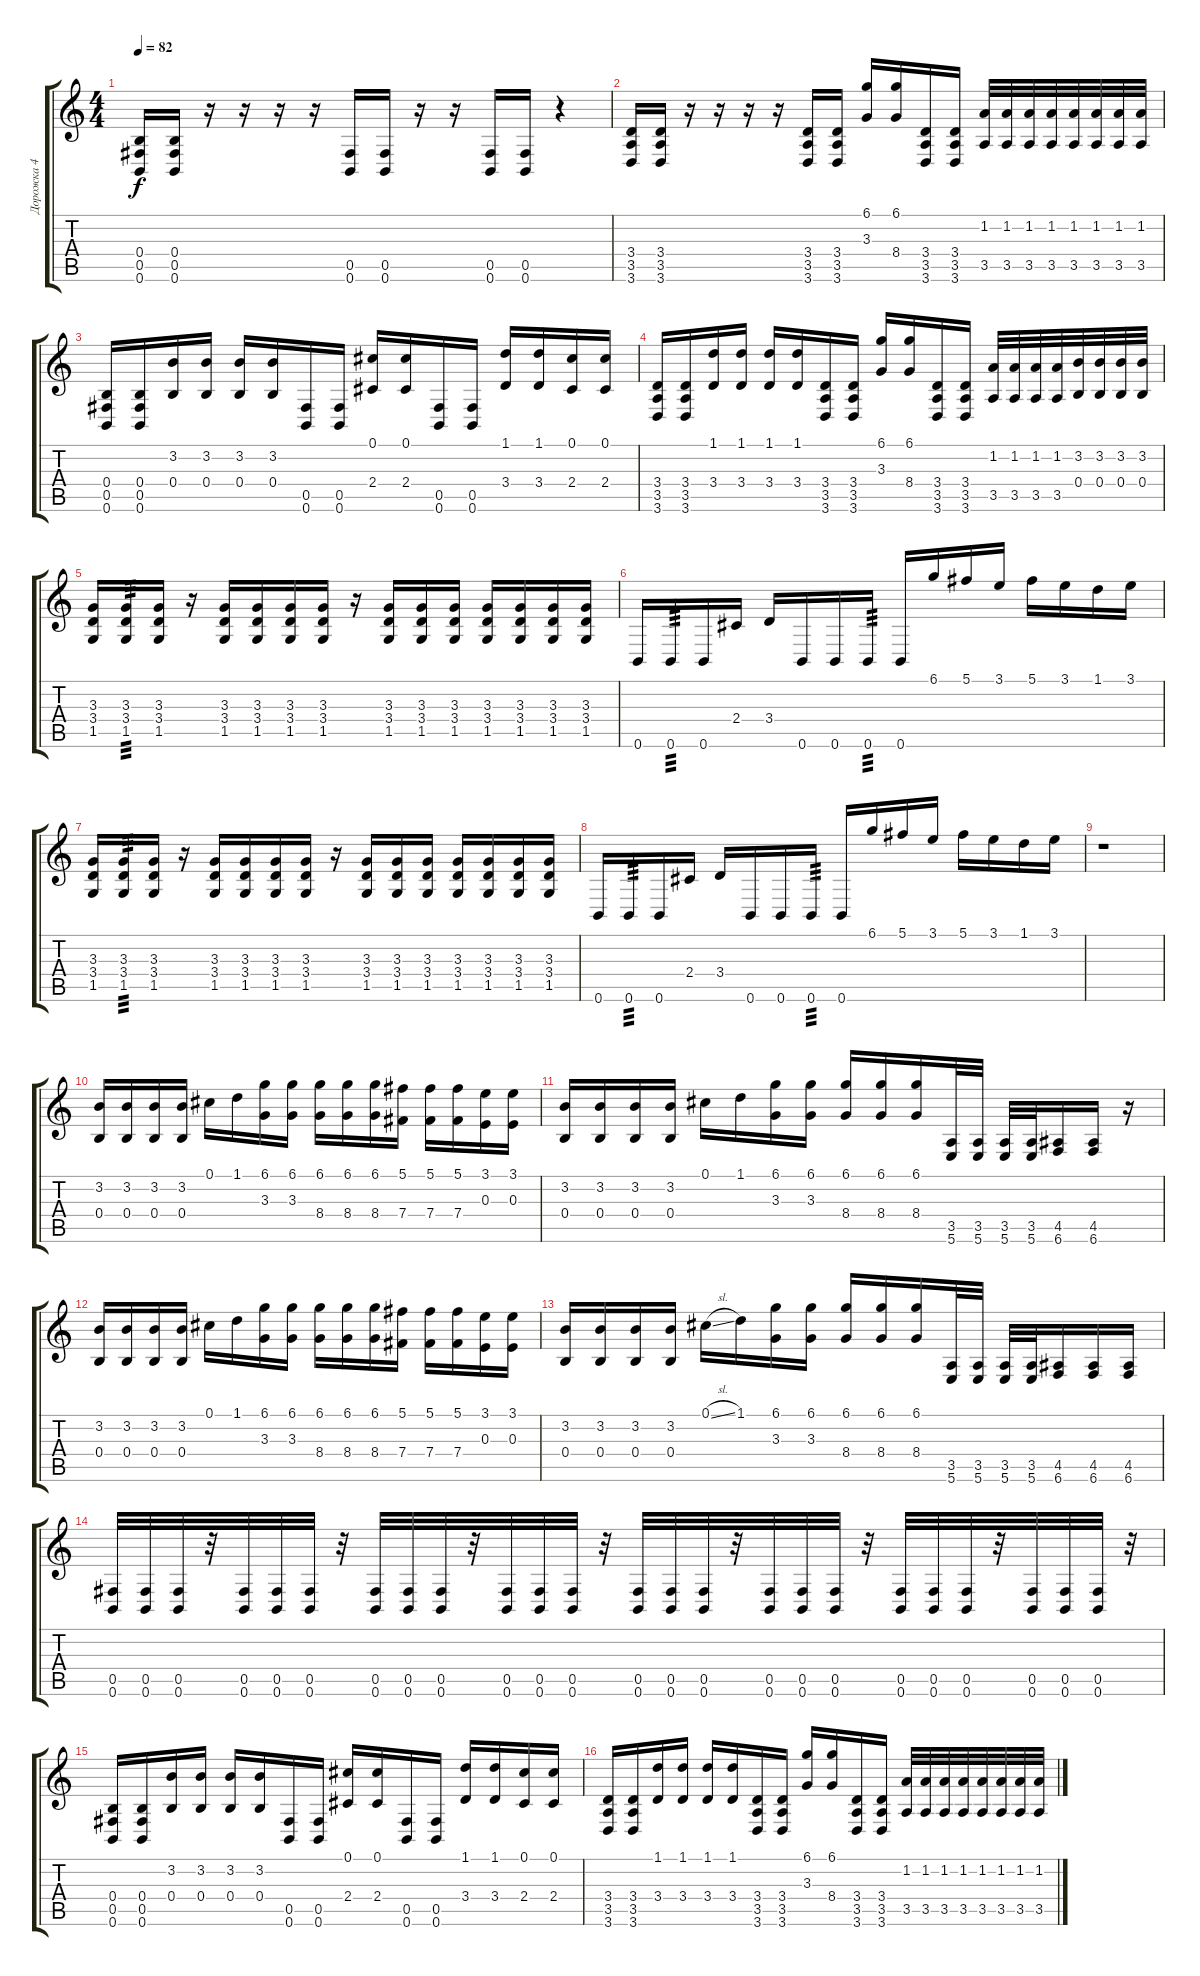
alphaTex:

\track ("Дорожка 4" "Дорожка 4") {instrument distortionguitar}
\staff {score tabs}
\tuning (Db4 Ab3 E3 B2 Gb2 B1) {hide}
\ts (4 4)
\tempo 82
\clef g2
\ks c
(0.4 0.5 0.6).16{dy f} (0.4 0.5 0.6).16 r.16 r.16 r.16 r.16 (0.5 0.6).16 (0.5 0.6).16 r.16 r.16 (0.5 0.6).16 (0.5 0.6).16 r.4 |
(3.4 3.5 3.6).16 (3.4 3.5 3.6).16 r.16 r.16 r.16 r.16 (3.4 3.5 3.6).16 (3.4 3.5 3.6).16 (6.1 3.3).16 (6.1 8.4).16 (3.4 3.5 3.6).16 (3.4 3.5 3.6).16 (1.2 3.5).32 (1.2 3.5).32 (1.2 3.5).32 (1.2 3.5).32 (1.2 3.5).32 (1.2 3.5).32 (1.2 3.5).32 (1.2 3.5).32 |
(0.4 0.5 0.6).16 (0.4 0.5 0.6).16 (3.2 0.4).16 (3.2 0.4).16 (3.2 0.4).16 (3.2 0.4).16 (0.5 0.6).16 (0.5 0.6).16 (0.1 2.4).16 (0.1 2.4).16 (0.5 0.6).16 (0.5 0.6).16 (1.1 3.4).16 (1.1 3.4).16 (0.1 2.4).16 (0.1 2.4).16 |
(3.4 3.5 3.6).16 (3.4 3.5 3.6).16 (1.1 3.4).16 (1.1 3.4).16 (1.1 3.4).16 (1.1 3.4).16 (3.4 3.5 3.6).16 (3.4 3.5 3.6).16 (6.1 3.3).16 (6.1 8.4).16 (3.4 3.5 3.6).16 (3.4 3.5 3.6).16 (1.2 3.5).32 (1.2 3.5).32 (1.2 3.5).32 (1.2 3.5).32 (3.2 0.4).32 (3.2 0.4).32 (3.2 0.4).32 (3.2 0.4).32 |
(3.3 3.4 1.5).16 (3.3 3.4 1.5).16{tp 3} (3.3 3.4 1.5).16 r.16 (3.3 3.4 1.5).16 (3.3 3.4 1.5).16 (3.3 3.4 1.5).16 (3.3 3.4 1.5).16 r.16 (3.3 3.4 1.5).16 (3.3 3.4 1.5).16 (3.3 3.4 1.5).16 (3.3 3.4 1.5).16 (3.3 3.4 1.5).16 (3.3 3.4 1.5).16 (3.3 3.4 1.5).16 |
0.6.16 0.6.16{tp 3} 0.6.16 2.4.16 3.4.16 0.6.16 0.6.16 0.6.16{tp 3} 0.6.16 6.1.16 5.1.16 3.1.16 5.1.16 3.1.16 1.1.16 3.1.16 |
(3.3 3.4 1.5).16 (3.3 3.4 1.5).16{tp 3} (3.3 3.4 1.5).16 r.16 (3.3 3.4 1.5).16 (3.3 3.4 1.5).16 (3.3 3.4 1.5).16 (3.3 3.4 1.5).16 r.16 (3.3 3.4 1.5).16 (3.3 3.4 1.5).16 (3.3 3.4 1.5).16 (3.3 3.4 1.5).16 (3.3 3.4 1.5).16 (3.3 3.4 1.5).16 (3.3 3.4 1.5).16 |
0.6.16 0.6.16{tp 3} 0.6.16 2.4.16 3.4.16 0.6.16 0.6.16 0.6.16{tp 3} 0.6.16 6.1.16 5.1.16 3.1.16 5.1.16 3.1.16 1.1.16 3.1.16 |
r.1 |
(3.2 0.4).16 (3.2 0.4).16 (3.2 0.4).16 (3.2 0.4).16 0.1.16 1.1.16 (6.1 3.3).16 (6.1 3.3).16 (6.1 8.4).16 (6.1 8.4).16 (6.1 8.4).16 (5.1 7.4).16 (5.1 7.4).16 (5.1 7.4).16 (3.1 0.3).16 (3.1 0.3).16 |
(3.2 0.4).16 (3.2 0.4).16 (3.2 0.4).16 (3.2 0.4).16 0.1.16 1.1.16 (6.1 3.3).16 (6.1 3.3).16 (6.1 8.4).16 (6.1 8.4).16 (6.1 8.4).16 (3.5 5.6).32 (3.5 5.6).32 (3.5 5.6).32 (3.5 5.6).32 (4.5 6.6).16 (4.5 6.6).16 r.16 |
(3.2 0.4).16 (3.2 0.4).16 (3.2 0.4).16 (3.2 0.4).16 0.1.16 1.1.16 (6.1 3.3).16 (6.1 3.3).16 (6.1 8.4).16 (6.1 8.4).16 (6.1 8.4).16 (5.1 7.4).16 (5.1 7.4).16 (5.1 7.4).16 (3.1 0.3).16 (3.1 0.3).16 |
(3.2 0.4).16 (3.2 0.4).16 (3.2 0.4).16 (3.2 0.4).16 0.1{sl}.16 1.1.16 (6.1 3.3).16 (6.1 3.3).16 (6.1 8.4).16 (6.1 8.4).16 (6.1 8.4).16 (3.5 5.6).32 (3.5 5.6).32 (3.5 5.6).32 (3.5 5.6).32 (4.5 6.6).16 (4.5 6.6).16 (4.5 6.6).16 |
(0.5 0.6).32{balance 0 instrument distortionguitar} (0.5 0.6).32 (0.5 0.6).32 r.32 (0.5 0.6).32 (0.5 0.6).32 (0.5 0.6).32 r.32 (0.5 0.6).32 (0.5 0.6).32 (0.5 0.6).32 r.32 (0.5 0.6).32 (0.5 0.6).32 (0.5 0.6).32 r.32 (0.5 0.6).32{balance 16} (0.5 0.6).32 (0.5 0.6).32 r.32 (0.5 0.6).32 (0.5 0.6).32 (0.5 0.6).32 r.32 (0.5 0.6).32 (0.5 0.6).32 (0.5 0.6).32 r.32 (0.5 0.6).32 (0.5 0.6).32 (0.5 0.6).32 r.32 |
(0.4 0.5 0.6).16{balance 8} (0.4 0.5 0.6).16 (3.2 0.4).16 (3.2 0.4).16 (3.2 0.4).16 (3.2 0.4).16 (0.5 0.6).16 (0.5 0.6).16 (0.1 2.4).16 (0.1 2.4).16 (0.5 0.6).16 (0.5 0.6).16 (1.1 3.4).16 (1.1 3.4).16 (0.1 2.4).16 (0.1 2.4).16 |
(3.4 3.5 3.6).16 (3.4 3.5 3.6).16 (1.1 3.4).16 (1.1 3.4).16 (1.1 3.4).16 (1.1 3.4).16 (3.4 3.5 3.6).16 (3.4 3.5 3.6).16 (6.1 3.3).16 (6.1 8.4).16 (3.4 3.5 3.6).16 (3.4 3.5 3.6).16 (1.2 3.5).32 (1.2 3.5).32 (1.2 3.5).32 (1.2 3.5).32 (1.2 3.5).32 (1.2 3.5).32 (1.2 3.5).32 (1.2 3.5).32
